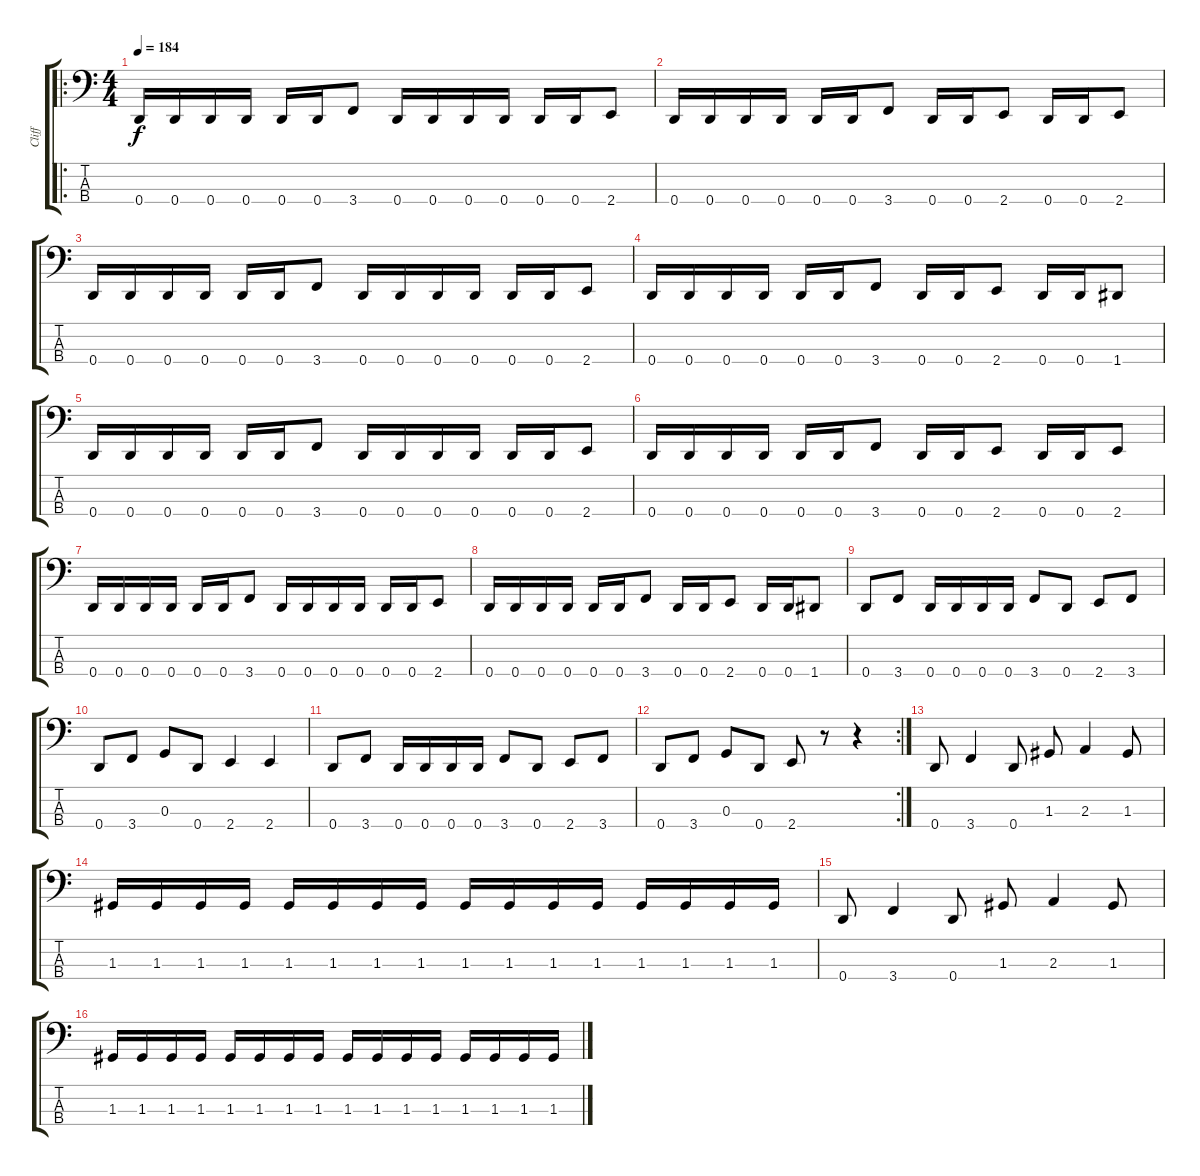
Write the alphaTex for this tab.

\track ("Cliff" "Cliff") {instrument electricbassfinger}
\staff {score tabs}
\tuning (F2 C2 G1 D1) {hide}
\ro
\ts (4 4)
\tempo 184
\clef f4
\ks c
0.4.16{dy f} 0.4.16 0.4.16 0.4.16 0.4.16 0.4.16 3.4.8 0.4.16 0.4.16 0.4.16 0.4.16 0.4.16 0.4.16 2.4.8 |
0.4.16 0.4.16 0.4.16 0.4.16 0.4.16 0.4.16 3.4.8 0.4.16 0.4.16 2.4.8 0.4.16 0.4.16 2.4.8 |
0.4.16 0.4.16 0.4.16 0.4.16 0.4.16 0.4.16 3.4.8 0.4.16 0.4.16 0.4.16 0.4.16 0.4.16 0.4.16 2.4.8 |
0.4.16 0.4.16 0.4.16 0.4.16 0.4.16 0.4.16 3.4.8 0.4.16 0.4.16 2.4.8 0.4.16 0.4.16 1.4.8 |
0.4.16 0.4.16 0.4.16 0.4.16 0.4.16 0.4.16 3.4.8 0.4.16 0.4.16 0.4.16 0.4.16 0.4.16 0.4.16 2.4.8 |
0.4.16 0.4.16 0.4.16 0.4.16 0.4.16 0.4.16 3.4.8 0.4.16 0.4.16 2.4.8 0.4.16 0.4.16 2.4.8 |
0.4.16 0.4.16 0.4.16 0.4.16 0.4.16 0.4.16 3.4.8 0.4.16 0.4.16 0.4.16 0.4.16 0.4.16 0.4.16 2.4.8 |
0.4.16 0.4.16 0.4.16 0.4.16 0.4.16 0.4.16 3.4.8 0.4.16 0.4.16 2.4.8 0.4.16 0.4.16 1.4.8 |
0.4.8 3.4.8 0.4.16 0.4.16 0.4.16 0.4.16 3.4.8 0.4.8 2.4.8 3.4.8 |
0.4.8 3.4.8 0.3.8 0.4.8 2.4.4 2.4.4 |
0.4.8 3.4.8 0.4.16 0.4.16 0.4.16 0.4.16 3.4.8 0.4.8 2.4.8 3.4.8 |
\rc 2
0.4.8 3.4.8 0.3.8 0.4.8 2.4.8 r.8 r.4 |
0.4.8 3.4.4 0.4.8 1.3.8 2.3.4 1.3.8 |
1.3.16 1.3.16 1.3.16 1.3.16 1.3.16 1.3.16 1.3.16 1.3.16 1.3.16 1.3.16 1.3.16 1.3.16 1.3.16 1.3.16 1.3.16 1.3.16 |
0.4.8 3.4.4 0.4.8 1.3.8 2.3.4 1.3.8 |
1.3.16 1.3.16 1.3.16 1.3.16 1.3.16 1.3.16 1.3.16 1.3.16 1.3.16 1.3.16 1.3.16 1.3.16 1.3.16 1.3.16 1.3.16 1.3.16
